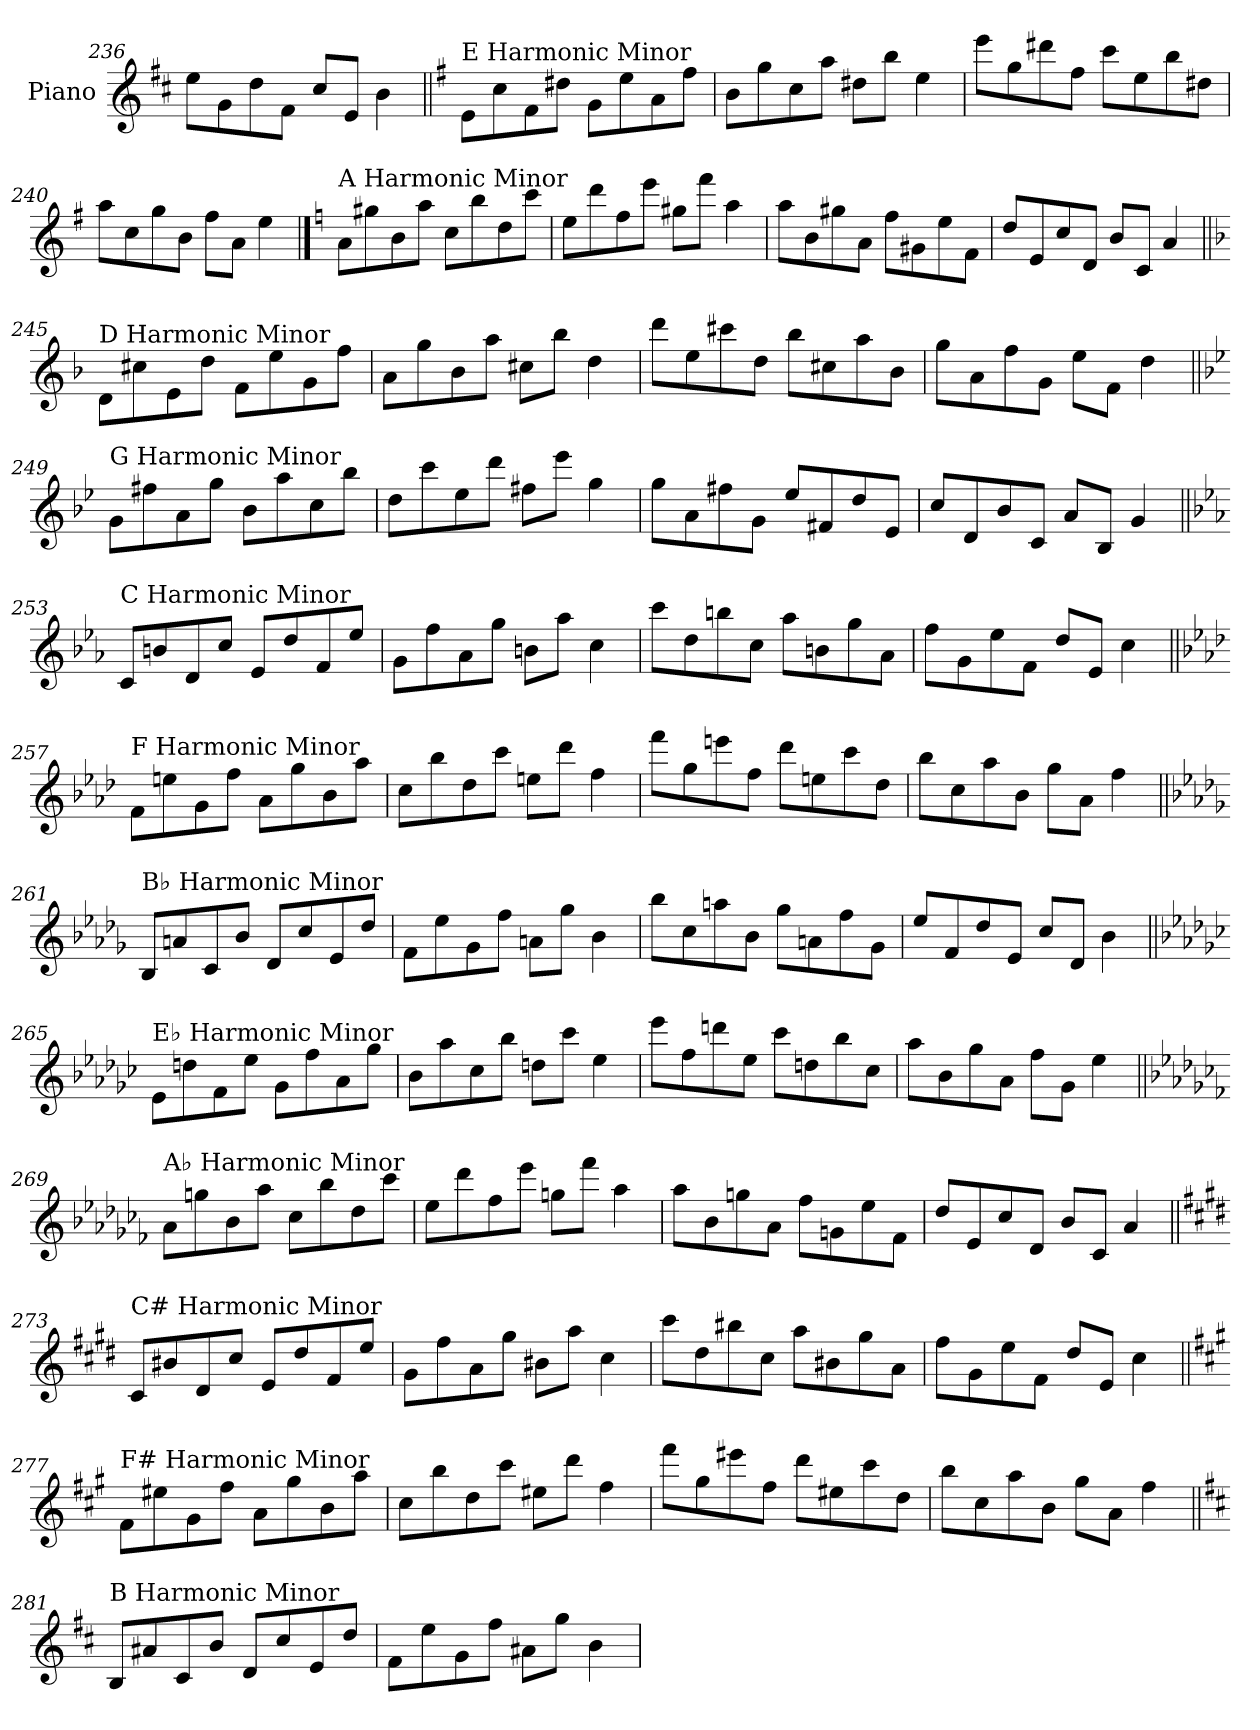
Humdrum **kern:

**kern
*part1
*staff1
*I"Piano
*I'Pno.
*clefG2
*k[f#c#]
=236
8ee\L
8g\
8dd\
8f#\J
8cc#/L
8e/J
4b\
!!LO:LB:g=z
=237||
*k[f#]
!LO:TX:a:t=E Harmonic Minor
8e\L
8cc\
8f#\
8dd#X\J
8g\L
8ee\
8a\
8ff#\J
=238
8b\L
8gg\
8cc\
8aa\J
8dd#X\L
8bb\J
4ee\
=239
8eee\L
8gg\
8ddd#X\
8ff#\J
8ccc\L
8ee\
8bb\
8dd#X\J
=240
8aa\L
8cc\
8gg\
8b\J
8ff#\L
8a\J
4ee\
!!LO:PB:g=z
==241
*k[]
!LO:TX:a:t=A Harmonic Minor
8a\L
8gg#X\
8b\
8aa\J
8cc\L
8bb\
8dd\
8ccc\J
=242
8ee\L
8ddd\
8ff\
8eee\J
8gg#X\L
8fff\J
4aa\
=243
8aa\L
8b\
8gg#X\
8a\J
8ff\L
8g#X\
8ee\
8f\J
=244
8dd/L
8e/
8cc/
8d/J
8b/L
8c/J
4a/
!!LO:LB:g=z
=245||
*k[b-]
!LO:TX:a:t=D Harmonic Minor
8d\L
8cc#X\
8e\
8dd\J
8f\L
8ee\
8g\
8ff\J
=246
8a\L
8gg\
8b-\
8aa\J
8cc#X\L
8bb-\J
4dd\
=247
8ddd\L
8ee\
8ccc#X\
8dd\J
8bb-\L
8cc#X\
8aa\
8b-\J
=248
8gg\L
8a\
8ff\
8g\J
8ee\L
8f\J
4dd\
!!LO:LB:g=z
=249||
*k[b-e-]
!LO:TX:a:t=G Harmonic Minor
8g\L
8ff#X\
8a\
8gg\J
8b-\L
8aa\
8cc\
8bb-\J
=250
8dd\L
8ccc\
8ee-\
8ddd\J
8ff#X\L
8eee-\J
4gg\
=251
8gg\L
8a\
8ff#X\
8g\J
8ee-/L
8f#X/
8dd/
8e-/J
=252
8cc/L
8d/
8b-/
8c/J
8a/L
8B-/J
4g/
!!LO:LB:g=z
=253||
*k[b-e-a-]
!LO:TX:a:t=C Harmonic Minor
8c/L
8bn/
8d/
8cc/J
8e-/L
8dd/
8f/
8ee-/J
=254
8g\L
8ff\
8a-\
8gg\J
8bn\L
8aa-\J
4cc\
=255
8ccc\L
8dd\
8bbn\
8cc\J
8aa-\L
8bn\
8gg\
8a-\J
=256
8ff\L
8g\
8ee-\
8f\J
8dd/L
8e-/J
4cc\
!!LO:LB:g=z
=257||
*k[b-e-a-d-]
!LO:TX:a:t=F Harmonic Minor
8f\L
8een\
8g\
8ff\J
8a-\L
8gg\
8b-\
8aa-\J
=258
8cc\L
8bb-\
8dd-\
8ccc\J
8een\L
8ddd-\J
4ff\
=259
8fff\L
8gg\
8eeen\
8ff\J
8ddd-\L
8een\
8ccc\
8dd-\J
=260
8bb-\L
8cc\
8aa-\
8b-\J
8gg\L
8a-\J
4ff\
!!LO:LB:g=z
=261||
*k[b-e-a-d-g-]
!LO:TX:a:t=B♭ Harmonic Minor
8B-/L
8an/
8c/
8b-/J
8d-/L
8cc/
8e-/
8dd-/J
=262
8f\L
8ee-\
8g-\
8ff\J
8an\L
8gg-\J
4b-\
=263
8bb-\L
8cc\
8aan\
8b-\J
8gg-\L
8an\
8ff\
8g-\J
=264
8ee-/L
8f/
8dd-/
8e-/J
8cc/L
8d-/J
4b-\
!!LO:PB:g=z
=265||
*k[b-e-a-d-g-c-]
!LO:TX:a:t=E♭ Harmonic Minor
8e-\L
8ddn\
8f\
8ee-\J
8g-\L
8ff\
8a-\
8gg-\J
=266
8b-\L
8aa-\
8cc-\
8bb-\J
8ddn\L
8ccc-\J
4ee-\
=267
8eee-\L
8ff\
8dddn\
8ee-\J
8ccc-\L
8ddn\
8bb-\
8cc-\J
=268
8aa-\L
8b-\
8gg-\
8a-\J
8ff\L
8g-\J
4ee-\
!!LO:LB:g=z
=269||
*k[b-e-a-d-g-c-f-]
!LO:TX:a:t=A♭ Harmonic Minor
8a-\L
8ggn\
8b-\
8aa-\J
8cc-\L
8bb-\
8dd-\
8ccc-\J
=270
8ee-\L
8ddd-\
8ff-\
8eee-\J
8ggn\L
8fff-\J
4aa-\
=271
8aa-\L
8b-\
8ggn\
8a-\J
8ff-\L
8gn\
8ee-\
8f-\J
=272
8dd-/L
8e-/
8cc-/
8d-/J
8b-/L
8c-/J
4a-/
!!LO:LB:g=z
=273||
*k[f#c#g#d#]
!LO:TX:a:t=C# Harmonic Minor
8c#/L
8b#X/
8d#/
8cc#/J
8e/L
8dd#/
8f#/
8ee/J
=274
8g#\L
8ff#\
8a\
8gg#\J
8b#X\L
8aa\J
4cc#\
=275
8ccc#\L
8dd#\
8bb#X\
8cc#\J
8aa\L
8b#X\
8gg#\
8a\J
=276
8ff#\L
8g#\
8ee\
8f#\J
8dd#/L
8e/J
4cc#\
!!LO:LB:g=z
=277||
*k[f#c#g#]
!LO:TX:a:t=F# Harmonic Minor
8f#\L
8ee#X\
8g#\
8ff#\J
8a\L
8gg#\
8b\
8aa\J
=278
8cc#\L
8bb\
8dd\
8ccc#\J
8ee#X\L
8ddd\J
4ff#\
=279
8fff#\L
8gg#\
8eee#X\
8ff#\J
8ddd\L
8ee#X\
8ccc#\
8dd\J
=280
8bb\L
8cc#\
8aa\
8b\J
8gg#\L
8a\J
4ff#\
!!LO:LB:g=z
=281||
*k[f#c#]
!LO:TX:a:t=B Harmonic Minor
8B/L
8a#X/
8c#/
8b/J
8d/L
8cc#/
8e/
8dd/J
=282
8f#\L
8ee\
8g\
8ff#\J
8a#X\L
8gg\J
4b\
=
*-
